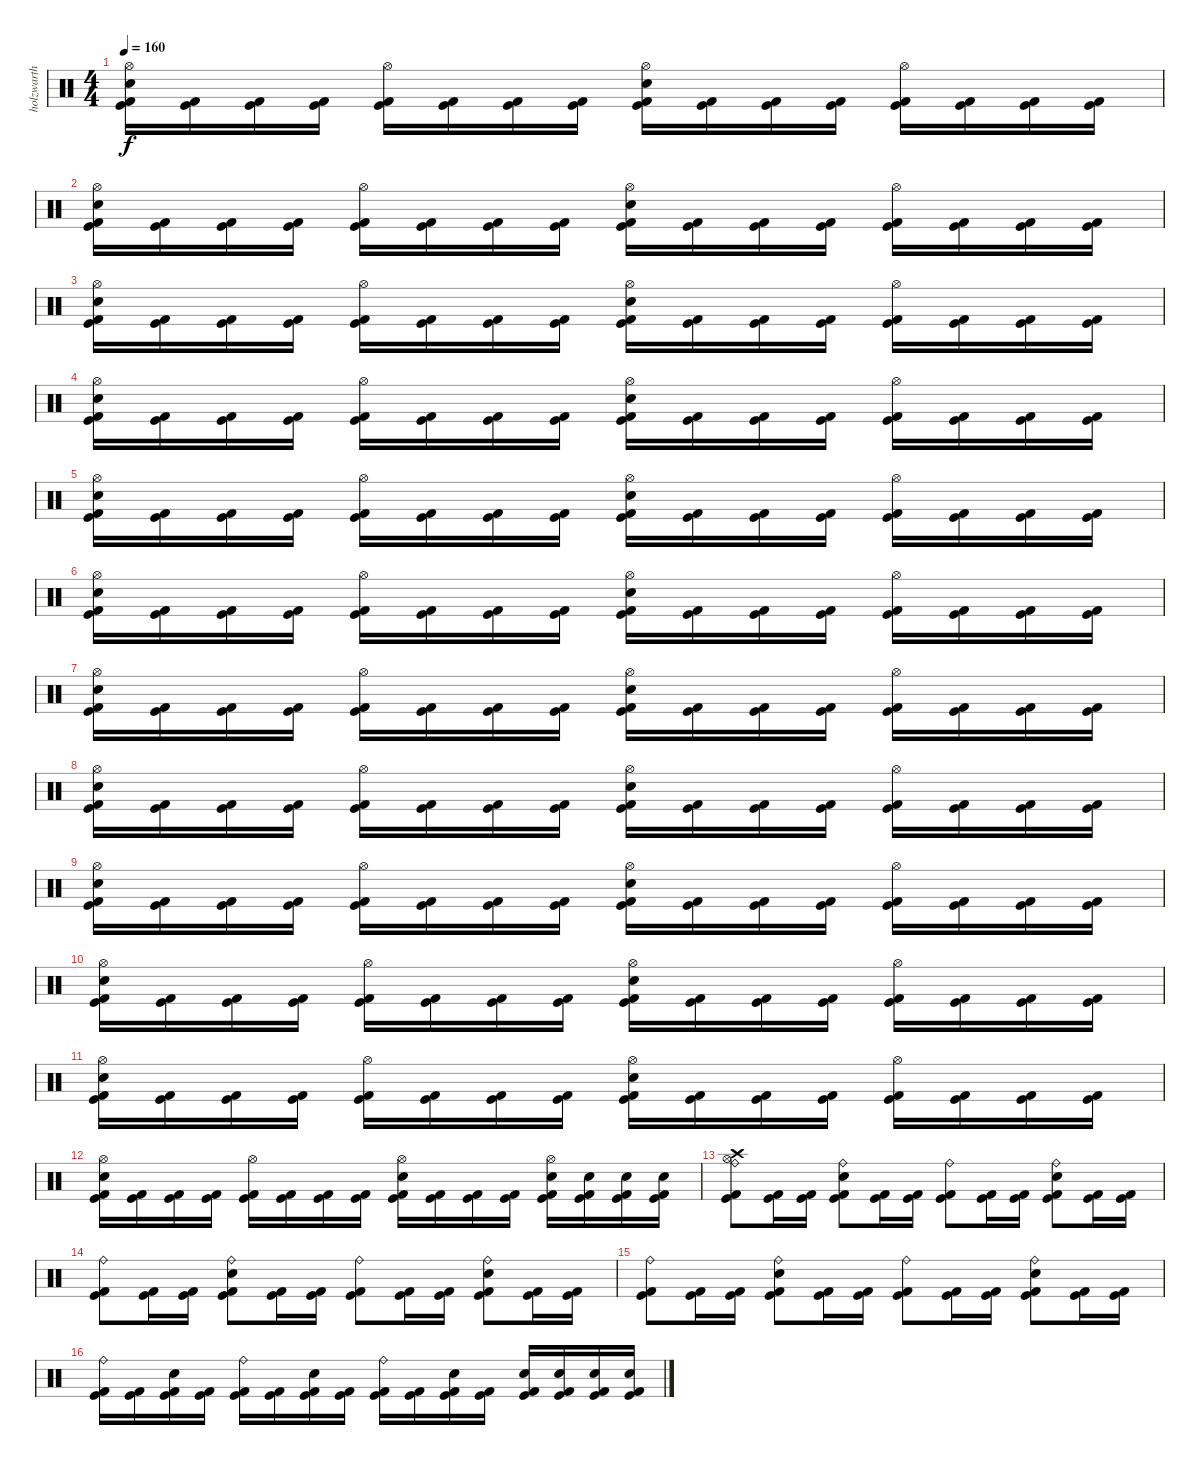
\track ("holzwarth (leo)" "holzwarth ") {instrument percussion}
\staff {score}
\articulation defaults
\ts (4 4)
\tempo 160
\clef neutral
\ks c
("Hi-Hat (open)" "Snare (hit) 2" "Kick (hit)" "Kick (hit) 2").16{dy f} ("Kick (hit)" "Kick (hit) 2").16 ("Kick (hit)" "Kick (hit) 2").16 ("Kick (hit)" "Kick (hit) 2").16 ("Hi-Hat (open)" "Kick (hit)" "Kick (hit) 2").16 ("Kick (hit)" "Kick (hit) 2").16 ("Kick (hit)" "Kick (hit) 2").16 ("Kick (hit)" "Kick (hit) 2").16 ("Hi-Hat (open)" "Snare (hit) 2" "Kick (hit)" "Kick (hit) 2").16 ("Kick (hit)" "Kick (hit) 2").16 ("Kick (hit)" "Kick (hit) 2").16 ("Kick (hit)" "Kick (hit) 2").16 ("Hi-Hat (open)" "Kick (hit)" "Kick (hit) 2").16 ("Kick (hit)" "Kick (hit) 2").16 ("Kick (hit)" "Kick (hit) 2").16 ("Kick (hit)" "Kick (hit) 2").16 |
("Hi-Hat (open)" "Snare (hit) 2" "Kick (hit)" "Kick (hit) 2").16 ("Kick (hit)" "Kick (hit) 2").16 ("Kick (hit)" "Kick (hit) 2").16 ("Kick (hit)" "Kick (hit) 2").16 ("Hi-Hat (open)" "Kick (hit)" "Kick (hit) 2").16 ("Kick (hit)" "Kick (hit) 2").16 ("Kick (hit)" "Kick (hit) 2").16 ("Kick (hit)" "Kick (hit) 2").16 ("Hi-Hat (open)" "Snare (hit) 2" "Kick (hit)" "Kick (hit) 2").16 ("Kick (hit)" "Kick (hit) 2").16 ("Kick (hit)" "Kick (hit) 2").16 ("Kick (hit)" "Kick (hit) 2").16 ("Hi-Hat (open)" "Kick (hit)" "Kick (hit) 2").16 ("Kick (hit)" "Kick (hit) 2").16 ("Kick (hit)" "Kick (hit) 2").16 ("Kick (hit)" "Kick (hit) 2").16 |
("Hi-Hat (open)" "Snare (hit) 2" "Kick (hit)" "Kick (hit) 2").16 ("Kick (hit)" "Kick (hit) 2").16 ("Kick (hit)" "Kick (hit) 2").16 ("Kick (hit)" "Kick (hit) 2").16 ("Hi-Hat (open)" "Kick (hit)" "Kick (hit) 2").16 ("Kick (hit)" "Kick (hit) 2").16 ("Kick (hit)" "Kick (hit) 2").16 ("Kick (hit)" "Kick (hit) 2").16 ("Hi-Hat (open)" "Snare (hit) 2" "Kick (hit)" "Kick (hit) 2").16 ("Kick (hit)" "Kick (hit) 2").16 ("Kick (hit)" "Kick (hit) 2").16 ("Kick (hit)" "Kick (hit) 2").16 ("Hi-Hat (open)" "Kick (hit)" "Kick (hit) 2").16 ("Kick (hit)" "Kick (hit) 2").16 ("Kick (hit)" "Kick (hit) 2").16 ("Kick (hit)" "Kick (hit) 2").16 |
("Hi-Hat (open)" "Snare (hit) 2" "Kick (hit)" "Kick (hit) 2").16 ("Kick (hit)" "Kick (hit) 2").16 ("Kick (hit)" "Kick (hit) 2").16 ("Kick (hit)" "Kick (hit) 2").16 ("Hi-Hat (open)" "Kick (hit)" "Kick (hit) 2").16 ("Kick (hit)" "Kick (hit) 2").16 ("Kick (hit)" "Kick (hit) 2").16 ("Kick (hit)" "Kick (hit) 2").16 ("Hi-Hat (open)" "Snare (hit) 2" "Kick (hit)" "Kick (hit) 2").16 ("Kick (hit)" "Kick (hit) 2").16 ("Kick (hit)" "Kick (hit) 2").16 ("Kick (hit)" "Kick (hit) 2").16 ("Hi-Hat (open)" "Kick (hit)" "Kick (hit) 2").16 ("Kick (hit)" "Kick (hit) 2").16 ("Kick (hit)" "Kick (hit) 2").16 ("Kick (hit)" "Kick (hit) 2").16 |
("Hi-Hat (open)" "Snare (hit) 2" "Kick (hit)" "Kick (hit) 2").16 ("Kick (hit)" "Kick (hit) 2").16 ("Kick (hit)" "Kick (hit) 2").16 ("Kick (hit)" "Kick (hit) 2").16 ("Hi-Hat (open)" "Kick (hit)" "Kick (hit) 2").16 ("Kick (hit)" "Kick (hit) 2").16 ("Kick (hit)" "Kick (hit) 2").16 ("Kick (hit)" "Kick (hit) 2").16 ("Hi-Hat (open)" "Snare (hit) 2" "Kick (hit)" "Kick (hit) 2").16 ("Kick (hit)" "Kick (hit) 2").16 ("Kick (hit)" "Kick (hit) 2").16 ("Kick (hit)" "Kick (hit) 2").16 ("Hi-Hat (open)" "Kick (hit)" "Kick (hit) 2").16 ("Kick (hit)" "Kick (hit) 2").16 ("Kick (hit)" "Kick (hit) 2").16 ("Kick (hit)" "Kick (hit) 2").16 |
("Hi-Hat (open)" "Snare (hit) 2" "Kick (hit)" "Kick (hit) 2").16 ("Kick (hit)" "Kick (hit) 2").16 ("Kick (hit)" "Kick (hit) 2").16 ("Kick (hit)" "Kick (hit) 2").16 ("Hi-Hat (open)" "Kick (hit)" "Kick (hit) 2").16 ("Kick (hit)" "Kick (hit) 2").16 ("Kick (hit)" "Kick (hit) 2").16 ("Kick (hit)" "Kick (hit) 2").16 ("Hi-Hat (open)" "Snare (hit) 2" "Kick (hit)" "Kick (hit) 2").16 ("Kick (hit)" "Kick (hit) 2").16 ("Kick (hit)" "Kick (hit) 2").16 ("Kick (hit)" "Kick (hit) 2").16 ("Hi-Hat (open)" "Kick (hit)" "Kick (hit) 2").16 ("Kick (hit)" "Kick (hit) 2").16 ("Kick (hit)" "Kick (hit) 2").16 ("Kick (hit)" "Kick (hit) 2").16 |
("Hi-Hat (open)" "Snare (hit) 2" "Kick (hit)" "Kick (hit) 2").16 ("Kick (hit)" "Kick (hit) 2").16 ("Kick (hit)" "Kick (hit) 2").16 ("Kick (hit)" "Kick (hit) 2").16 ("Hi-Hat (open)" "Kick (hit)" "Kick (hit) 2").16 ("Kick (hit)" "Kick (hit) 2").16 ("Kick (hit)" "Kick (hit) 2").16 ("Kick (hit)" "Kick (hit) 2").16 ("Hi-Hat (open)" "Snare (hit) 2" "Kick (hit)" "Kick (hit) 2").16 ("Kick (hit)" "Kick (hit) 2").16 ("Kick (hit)" "Kick (hit) 2").16 ("Kick (hit)" "Kick (hit) 2").16 ("Hi-Hat (open)" "Kick (hit)" "Kick (hit) 2").16 ("Kick (hit)" "Kick (hit) 2").16 ("Kick (hit)" "Kick (hit) 2").16 ("Kick (hit)" "Kick (hit) 2").16 |
("Hi-Hat (open)" "Snare (hit) 2" "Kick (hit)" "Kick (hit) 2").16 ("Kick (hit)" "Kick (hit) 2").16 ("Kick (hit)" "Kick (hit) 2").16 ("Kick (hit)" "Kick (hit) 2").16 ("Hi-Hat (open)" "Kick (hit)" "Kick (hit) 2").16 ("Kick (hit)" "Kick (hit) 2").16 ("Kick (hit)" "Kick (hit) 2").16 ("Kick (hit)" "Kick (hit) 2").16 ("Hi-Hat (open)" "Snare (hit) 2" "Kick (hit)" "Kick (hit) 2").16 ("Kick (hit)" "Kick (hit) 2").16 ("Kick (hit)" "Kick (hit) 2").16 ("Kick (hit)" "Kick (hit) 2").16 ("Hi-Hat (open)" "Kick (hit)" "Kick (hit) 2").16 ("Kick (hit)" "Kick (hit) 2").16 ("Kick (hit)" "Kick (hit) 2").16 ("Kick (hit)" "Kick (hit) 2").16 |
("Hi-Hat (open)" "Snare (hit) 2" "Kick (hit)" "Kick (hit) 2").16 ("Kick (hit)" "Kick (hit) 2").16 ("Kick (hit)" "Kick (hit) 2").16 ("Kick (hit)" "Kick (hit) 2").16 ("Hi-Hat (open)" "Kick (hit)" "Kick (hit) 2").16 ("Kick (hit)" "Kick (hit) 2").16 ("Kick (hit)" "Kick (hit) 2").16 ("Kick (hit)" "Kick (hit) 2").16 ("Hi-Hat (open)" "Snare (hit) 2" "Kick (hit)" "Kick (hit) 2").16 ("Kick (hit)" "Kick (hit) 2").16 ("Kick (hit)" "Kick (hit) 2").16 ("Kick (hit)" "Kick (hit) 2").16 ("Hi-Hat (open)" "Kick (hit)" "Kick (hit) 2").16 ("Kick (hit)" "Kick (hit) 2").16 ("Kick (hit)" "Kick (hit) 2").16 ("Kick (hit)" "Kick (hit) 2").16 |
("Hi-Hat (open)" "Snare (hit) 2" "Kick (hit)" "Kick (hit) 2").16 ("Kick (hit)" "Kick (hit) 2").16 ("Kick (hit)" "Kick (hit) 2").16 ("Kick (hit)" "Kick (hit) 2").16 ("Hi-Hat (open)" "Kick (hit)" "Kick (hit) 2").16 ("Kick (hit)" "Kick (hit) 2").16 ("Kick (hit)" "Kick (hit) 2").16 ("Kick (hit)" "Kick (hit) 2").16 ("Hi-Hat (open)" "Snare (hit) 2" "Kick (hit)" "Kick (hit) 2").16 ("Kick (hit)" "Kick (hit) 2").16 ("Kick (hit)" "Kick (hit) 2").16 ("Kick (hit)" "Kick (hit) 2").16 ("Hi-Hat (open)" "Kick (hit)" "Kick (hit) 2").16 ("Kick (hit)" "Kick (hit) 2").16 ("Kick (hit)" "Kick (hit) 2").16 ("Kick (hit)" "Kick (hit) 2").16 |
("Hi-Hat (open)" "Snare (hit) 2" "Kick (hit)" "Kick (hit) 2").16 ("Kick (hit)" "Kick (hit) 2").16 ("Kick (hit)" "Kick (hit) 2").16 ("Kick (hit)" "Kick (hit) 2").16 ("Hi-Hat (open)" "Kick (hit)" "Kick (hit) 2").16 ("Kick (hit)" "Kick (hit) 2").16 ("Kick (hit)" "Kick (hit) 2").16 ("Kick (hit)" "Kick (hit) 2").16 ("Hi-Hat (open)" "Snare (hit) 2" "Kick (hit)" "Kick (hit) 2").16 ("Kick (hit)" "Kick (hit) 2").16 ("Kick (hit)" "Kick (hit) 2").16 ("Kick (hit)" "Kick (hit) 2").16 ("Hi-Hat (open)" "Kick (hit)" "Kick (hit) 2").16 ("Kick (hit)" "Kick (hit) 2").16 ("Kick (hit)" "Kick (hit) 2").16 ("Kick (hit)" "Kick (hit) 2").16 |
("Hi-Hat (open)" "Snare (hit) 2" "Kick (hit)" "Kick (hit) 2").16 ("Kick (hit)" "Kick (hit) 2").16 ("Kick (hit)" "Kick (hit) 2").16 ("Kick (hit)" "Kick (hit) 2").16 ("Hi-Hat (open)" "Kick (hit)" "Kick (hit) 2").16 ("Kick (hit)" "Kick (hit) 2").16 ("Kick (hit)" "Kick (hit) 2").16 ("Kick (hit)" "Kick (hit) 2").16 ("Hi-Hat (open)" "Snare (hit) 2" "Kick (hit)" "Kick (hit) 2").16 ("Kick (hit)" "Kick (hit) 2").16 ("Kick (hit)" "Kick (hit) 2").16 ("Kick (hit)" "Kick (hit) 2").16 ("Electric Snare (hit)" "Hi-Hat (open)" "Kick (hit)" "Kick (hit) 2").16 ("Electric Snare (hit)" "Kick (hit)" "Kick (hit) 2").16 ("Electric Snare (hit)" "Kick (hit)" "Kick (hit) 2").16 ("Electric Snare (hit)" "Kick (hit)" "Kick (hit) 2").16 |
("Hi-Hat (open)" "Crash high (hit)" "Ride (bell)" "Kick (hit) 2" "Kick (hit)").8 ("Kick (hit) 2" "Kick (hit)").16 ("Kick (hit) 2" "Kick (hit)").16 ("Snare (hit) 2" "Ride (bell)" "Kick (hit) 2" "Kick (hit)").8 ("Kick (hit) 2" "Kick (hit)").16 ("Kick (hit) 2" "Kick (hit)").16 ("Ride (bell)" "Kick (hit) 2" "Kick (hit)").8 ("Kick (hit) 2" "Kick (hit)").16 ("Kick (hit) 2" "Kick (hit)").16 ("Snare (hit) 2" "Ride (bell)" "Kick (hit) 2" "Kick (hit)").8 ("Kick (hit) 2" "Kick (hit)").16 ("Kick (hit) 2" "Kick (hit)").16 |
("Ride (bell)" "Kick (hit) 2" "Kick (hit)").8 ("Kick (hit) 2" "Kick (hit)").16 ("Kick (hit) 2" "Kick (hit)").16 ("Snare (hit) 2" "Ride (bell)" "Kick (hit) 2" "Kick (hit)").8 ("Kick (hit) 2" "Kick (hit)").16 ("Kick (hit) 2" "Kick (hit)").16 ("Ride (bell)" "Kick (hit) 2" "Kick (hit)").8 ("Kick (hit) 2" "Kick (hit)").16 ("Kick (hit) 2" "Kick (hit)").16 ("Snare (hit) 2" "Ride (bell)" "Kick (hit) 2" "Kick (hit)").8 ("Kick (hit) 2" "Kick (hit)").16 ("Kick (hit) 2" "Kick (hit)").16 |
("Ride (bell)" "Kick (hit) 2" "Kick (hit)").8 ("Kick (hit) 2" "Kick (hit)").16 ("Kick (hit) 2" "Kick (hit)").16 ("Snare (hit) 2" "Ride (bell)" "Kick (hit) 2" "Kick (hit)").8 ("Kick (hit) 2" "Kick (hit)").16 ("Kick (hit) 2" "Kick (hit)").16 ("Ride (bell)" "Kick (hit) 2" "Kick (hit)").8 ("Kick (hit) 2" "Kick (hit)").16 ("Kick (hit) 2" "Kick (hit)").16 ("Snare (hit) 2" "Ride (bell)" "Kick (hit) 2" "Kick (hit)").8 ("Kick (hit) 2" "Kick (hit)").16 ("Kick (hit) 2" "Kick (hit)").16 |
("Ride (bell)" "Kick (hit)" "Kick (hit) 2").16 ("Kick (hit)" "Kick (hit) 2").16 ("Snare (hit) 2" "Kick (hit)" "Kick (hit) 2").16 ("Kick (hit)" "Kick (hit) 2").16 ("Ride (bell)" "Kick (hit)" "Kick (hit) 2").16 ("Kick (hit)" "Kick (hit) 2").16 ("Snare (hit) 2" "Kick (hit)" "Kick (hit) 2").16 ("Kick (hit)" "Kick (hit) 2").16 ("Ride (bell)" "Kick (hit)" "Kick (hit) 2").16 ("Kick (hit)" "Kick (hit) 2").16 ("Snare (hit) 2" "Kick (hit)" "Kick (hit) 2").16 ("Kick (hit)" "Kick (hit) 2").16 ("Snare (hit) 2" "Kick (hit)" "Kick (hit) 2").16 ("Snare (hit) 2" "Kick (hit)" "Kick (hit) 2").16 ("Snare (hit) 2" "Kick (hit)" "Kick (hit) 2").16 ("Snare (hit) 2" "Kick (hit)" "Kick (hit) 2").16
